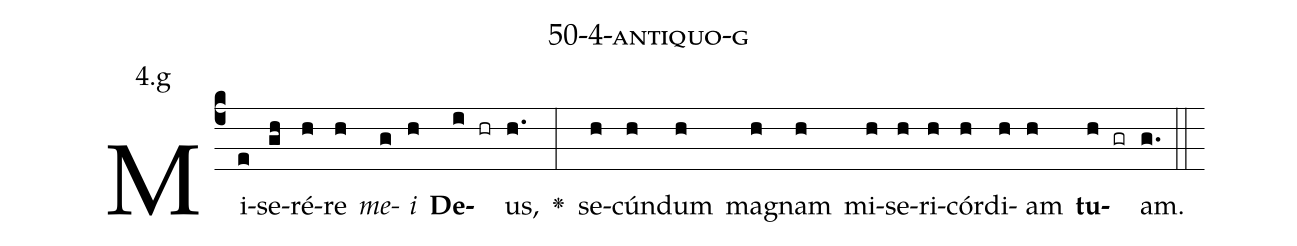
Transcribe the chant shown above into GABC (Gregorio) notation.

name: 50-4-antiquo-g;
annotation: 4.g;
%%
(c4)Mi(e)se(gh)ré(h)re(h) <i>me</i>(g)<i>i</i>(h) <b>De</b>(i hr)us,(h.) <v>\greheightstar</v>(:) se(h)cún(h)dum(h) ma(h)gnam(h) mi(h)se(h)ri(h)cór(h)di(h)am(h) <b>tu</b>(h gr)am.(g.) (::)


%E(h) u(h) o(h) u(h) a(h) e.(g.) (::)
